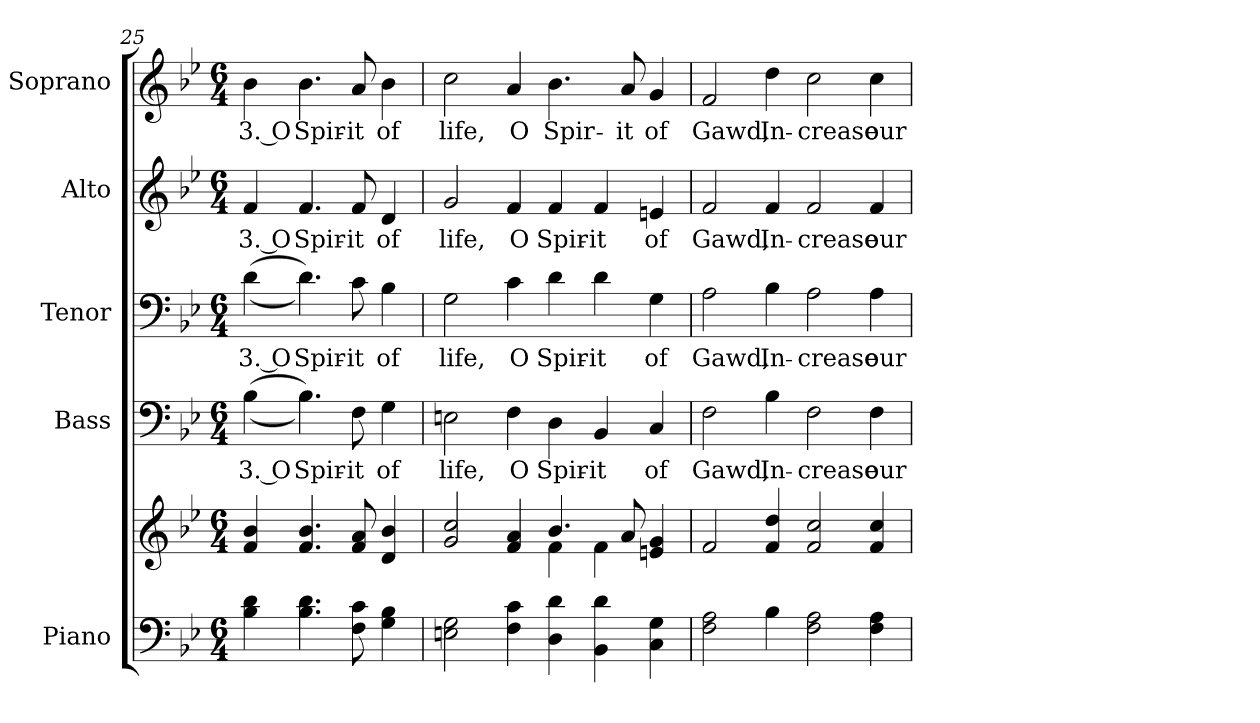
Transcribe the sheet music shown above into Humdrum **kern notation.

**kern	**kern	**kern	**text	**kern	**text	**kern	**text	**kern	**text
*part5	*part5	*part4	*part4	*part3	*part3	*part2	*part2	*part1	*part1
*staff6	*staff5	*staff4	*staff4	*staff3	*staff3	*staff2	*staff2	*staff1	*staff1
*I"Piano	*	*I"Bass	*	*I"Tenor	*	*I"Alto	*	*I"Soprano	*
*I'Pno.	*	*I'B.	*	*I'T.	*	*I'A.	*	*I'S.	*
*clefF4	*clefG2	*clefF4	*	*clefF4	*	*clefG2	*	*clefG2	*
*k[b-e-]	*k[b-e-]	*k[b-e-]	*	*k[b-e-]	*	*k[b-e-]	*	*k[b-e-]	*
*B-:	*B-:	*B-:	*	*B-:	*	*B-:	*	*B-:	*
*M6/4	*M6/4	*M6/4	*	*M6/4	*	*M6/4	*	*M6/4	*
=25	=25	=25	=25	=25	=25	=25	=25	=25	=25
!	!	!	!LO:LY:b:color=#000000	!	!	!	!	!	!
!	!	!	!	!	!LO:LY:b:color=#000000	!	!	!	!
!	!	!	!	!	!	!	!LO:LY:b:color=#000000	!	!
!	!	!	!	!	!	!	!	!	!LO:LY:b:color=#000000
4B-i\ 4di	4fi/ 4b-i	((4B-i\	3. O	((4di\	3. O	4fi/	3. O	4b-i\	3. O
!	!	!	!LO:LY:b:color=#000000	!	!	!	!	!	!
!	!	!	!	!	!LO:LY:b:color=#000000	!	!	!	!
!	!	!	!	!	!	!	!LO:LY:b:color=#000000	!	!
!	!	!	!	!	!	!	!	!	!LO:LY:b:color=#000000
4.B-i\ 4.di	4.fi/ 4.b-i	4.B-i\))	Spir-	4.di\))	Spir-	4.fi/	Spir-	4.b-i\	Spir-
!	!	!	!LO:LY:b:color=#000000	!	!	!	!	!	!
!	!	!	!	!	!LO:LY:b:color=#000000	!	!	!	!
!	!	!	!	!	!	!	!LO:LY:b:color=#000000	!	!
!	!	!	!	!	!	!	!	!	!LO:LY:b:color=#000000
8Fi\ 8ci	8fi/ 8ai	8Fi\	-it	8ci\	-it	8fi/	-it	8ai/	-it
!	!	!	!LO:LY:b:color=#000000	!	!	!	!	!	!
!	!	!	!	!	!LO:LY:b:color=#000000	!	!	!	!
!	!	!	!	!	!	!	!LO:LY:b:color=#000000	!	!
!	!	!	!	!	!	!	!	!	!LO:LY:b:color=#000000
4Gi\ 4B-i	4di/ 4b-i	4Gi\	of	4B-i\	of	4di/	of	4b-i\	of
!!LO:PB:g=z
=26	=26	=26	=26	=26	=26	=26	=26	=26	=26
*	*^	*	*	*	*	*	*	*	*
!	!	!	!	!LO:LY:b:color=#000000	!	!	!	!	!	!
!	!	!	!	!	!	!LO:LY:b:color=#000000	!	!	!	!
!	!	!	!	!	!	!	!	!LO:LY:b:color=#000000	!	!
!	!	!	!	!	!	!	!	!	!	!LO:LY:b:color=#000000
2Eni\ 2Gi	2gi/ 2cci	2.ryy	2Eni\	life,	2Gi\	life,	2gi/	life,	2cci\	life,
!	!	!	!	!LO:LY:b:color=#000000	!	!	!	!	!	!
!	!	!	!	!	!	!LO:LY:b:color=#000000	!	!	!	!
!	!	!	!	!	!	!	!	!LO:LY:b:color=#000000	!	!
!	!	!	!	!	!	!	!	!	!	!LO:LY:b:color=#000000
4Fi\ 4ci	4fi/ 4ai	.	4Fi\	O	4ci\	O	4fi/	O	4ai/	O
!	!	!	!	!LO:LY:b:color=#000000	!	!	!	!	!	!
!	!	!	!	!	!	!LO:LY:b:color=#000000	!	!	!	!
!	!	!	!	!	!	!	!	!LO:LY:b:color=#000000	!	!
!	!	!	!	!	!	!	!	!	!	!LO:LY:b:color=#000000
4Di\ 4di	4.b-i/	4fi\	4Di\	Spir-	4di\	Spir-	4fi/	Spir-	4.b-i\	Spir-
!	!	!	!	!LO:LY:b:color=#000000	!	!	!	!	!	!
!	!	!	!	!	!	!LO:LY:b:color=#000000	!	!	!	!
!	!	!	!	!	!	!	!	!LO:LY:b:color=#000000	!	!
4BB-i\ 4di	.	4fi\	4BB-i/	-it	4di\	-it	4fi/	-it	.	.
!	!	!	!	!	!	!	!	!	!	!LO:LY:b:color=#000000
.	8ai/	.	.	.	.	.	.	.	8ai/	-it
!	!	!	!	!LO:LY:b:color=#000000	!	!	!	!	!	!
!	!	!	!	!	!	!LO:LY:b:color=#000000	!	!	!	!
!	!	!	!	!	!	!	!	!LO:LY:b:color=#000000	!	!
!	!	!	!	!	!	!	!	!	!	!LO:LY:b:color=#000000
4Ci\ 4Gi	4eni/ 4gi	4ryy	4Ci/	of	4Gi\	of	4eni/	of	4gi/	of
*	*v	*v	*	*	*	*	*	*	*	*
=27	=27	=27	=27	=27	=27	=27	=27	=27	=27
*	*^	*	*	*	*	*	*	*	*
!	!	!	!	!LO:LY:b:color=#000000	!	!	!	!	!	!
*	*v	*v	*	*	*	*	*	*	*	*
*	*^	*	*	*	*	*	*	*	*
!	!	!	!	!	!	!LO:LY:b:color=#000000	!	!	!	!
*	*v	*v	*	*	*	*	*	*	*	*
*	*^	*	*	*	*	*	*	*	*
!	!	!	!	!	!	!	!	!LO:LY:b:color=#000000	!	!
*	*v	*v	*	*	*	*	*	*	*	*
*	*^	*	*	*	*	*	*	*	*
!	!	!	!	!	!	!	!	!	!	!LO:LY:b:color=#000000
*	*v	*v	*	*	*	*	*	*	*	*
2Fi\ 2Ai	2fi/	2Fi\	Gawd,	2Ai\	Gawd,	2fi/	Gawd,	2fi/	Gawd,
!	!	!	!LO:LY:b:color=#000000	!	!	!	!	!	!
!	!	!	!	!	!LO:LY:b:color=#000000	!	!	!	!
!	!	!	!	!	!	!	!LO:LY:b:color=#000000	!	!
!	!	!	!	!	!	!	!	!	!LO:LY:b:color=#000000
4B-i\	4fi/ 4ddi	4B-i\	In-	4B-i\	In-	4fi/	In-	4ddi\	In-
!	!	!	!LO:LY:b:color=#000000	!	!	!	!	!	!
!	!	!	!	!	!LO:LY:b:color=#000000	!	!	!	!
!	!	!	!	!	!	!	!LO:LY:b:color=#000000	!	!
!	!	!	!	!	!	!	!	!	!LO:LY:b:color=#000000
2Fi\ 2Ai	2fi/ 2cci	2Fi\	-crease	2Ai\	-crease	2fi/	-crease	2cci\	-crease
!	!	!	!LO:LY:b:color=#000000	!	!	!	!	!	!
!	!	!	!	!	!LO:LY:b:color=#000000	!	!	!	!
!	!	!	!	!	!	!	!LO:LY:b:color=#000000	!	!
!	!	!	!	!	!	!	!	!	!LO:LY:b:color=#000000
4Fi\ 4Ai	4fi/ 4cci	4Fi\	our	4Ai\	our	4fi/	our	4cci\	our
=	=	=	=	=	=	=	=	=	=
*-	*-	*-	*-	*-	*-	*-	*-	*-	*-
